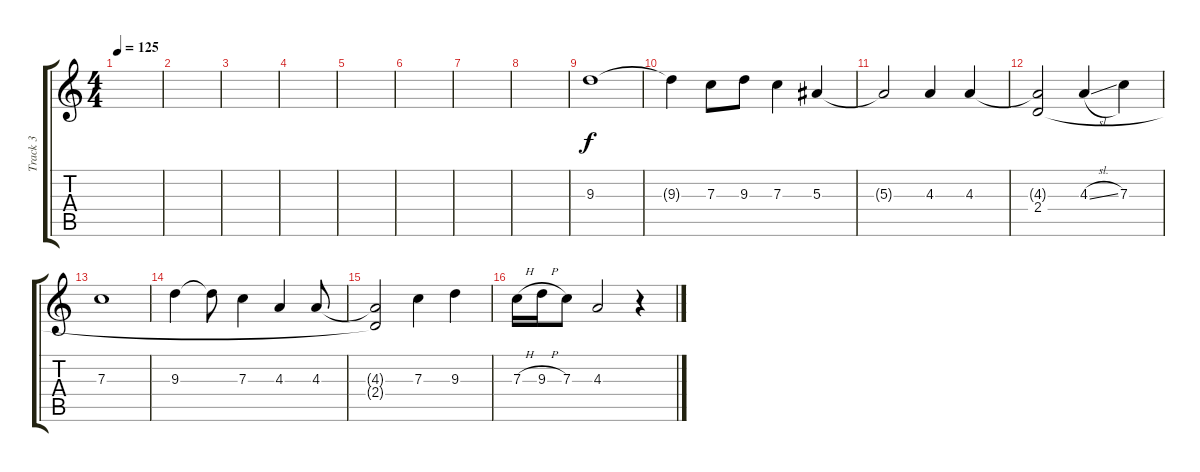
\track ("Track 3" "Track 3") {instrument distortionguitar}
\staff {score tabs}
\tuning (D4 A3 F3 C3 G2 D2) {hide}
\ts (4 4)
\tempo 125
\clef g2
\ks c
|
|
|
|
|
|
|
|
9.3.1 |
9.3{t}.4 7.3.8 9.3.8 7.3.4 5.3.4 |
5.3{t}.2 4.3.4 4.3.4 |
(4.3{t} 2.4).2 4.3{sl}.4 7.3.4 |
7.3.1 |
9.3.4 9.3{t}.8 7.3.4 4.3.4 4.3.8 |
(4.3{t} 2.4{t}).2 7.3.4 9.3.4 |
7.3{h}.16 9.3{h}.16 7.3.8 4.3.2 r.4
